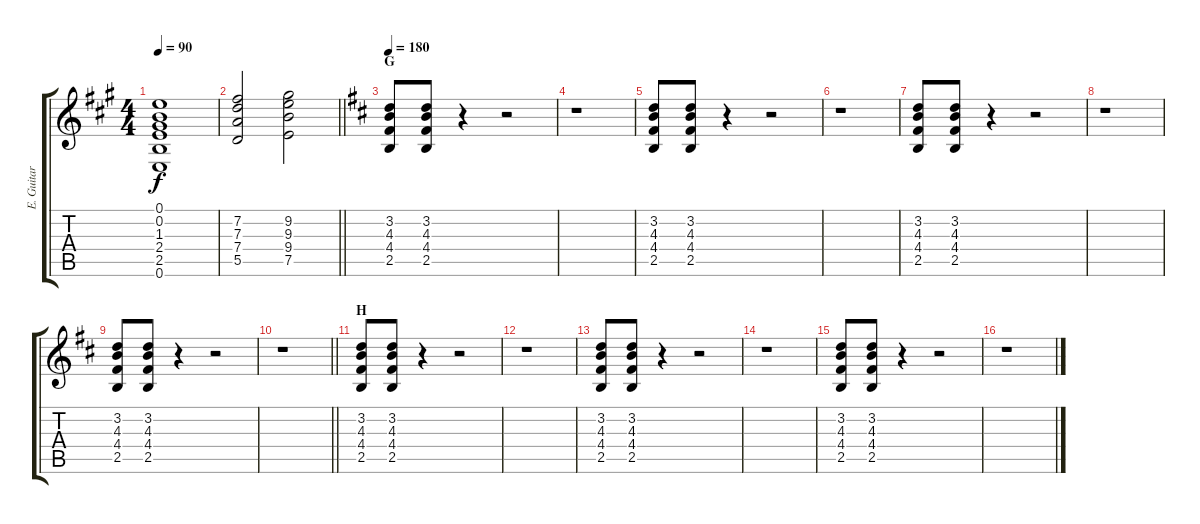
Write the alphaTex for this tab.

\track ("E. Guitar II" "E. Guitar ") {instrument overdrivenguitar}
\staff {score tabs}
\tuning (E4 B3 G3 D3 A2 E2) {hide}
\ts (4 4)
\tempo 90
\clef g2
\ks a
(0.1 0.2 1.3 2.4 2.5 0.6).1{dy f} |
\barLineRight lightlight
(7.2 7.3 7.4 5.5).2 (9.2 9.3 9.4 7.5).2 |
\section ("" "G")
\tempo 180
\ks d
(3.2 4.3 4.4 2.5).8 (3.2 4.3 4.4 2.5).8 r.4 r.2 |
r.1 |
(3.2 4.3 4.4 2.5).8 (3.2 4.3 4.4 2.5).8 r.4 r.2 |
r.1 |
(3.2 4.3 4.4 2.5).8 (3.2 4.3 4.4 2.5).8 r.4 r.2 |
r.1 |
(3.2 4.3 4.4 2.5).8 (3.2 4.3 4.4 2.5).8 r.4 r.2 |
\barLineRight lightlight
r.1 |
\section ("" "H")
(3.2 4.3 4.4 2.5).8 (3.2 4.3 4.4 2.5).8 r.4 r.2 |
r.1 |
(3.2 4.3 4.4 2.5).8 (3.2 4.3 4.4 2.5).8 r.4 r.2 |
r.1 |
(3.2 4.3 4.4 2.5).8 (3.2 4.3 4.4 2.5).8 r.4 r.2 |
r.1
